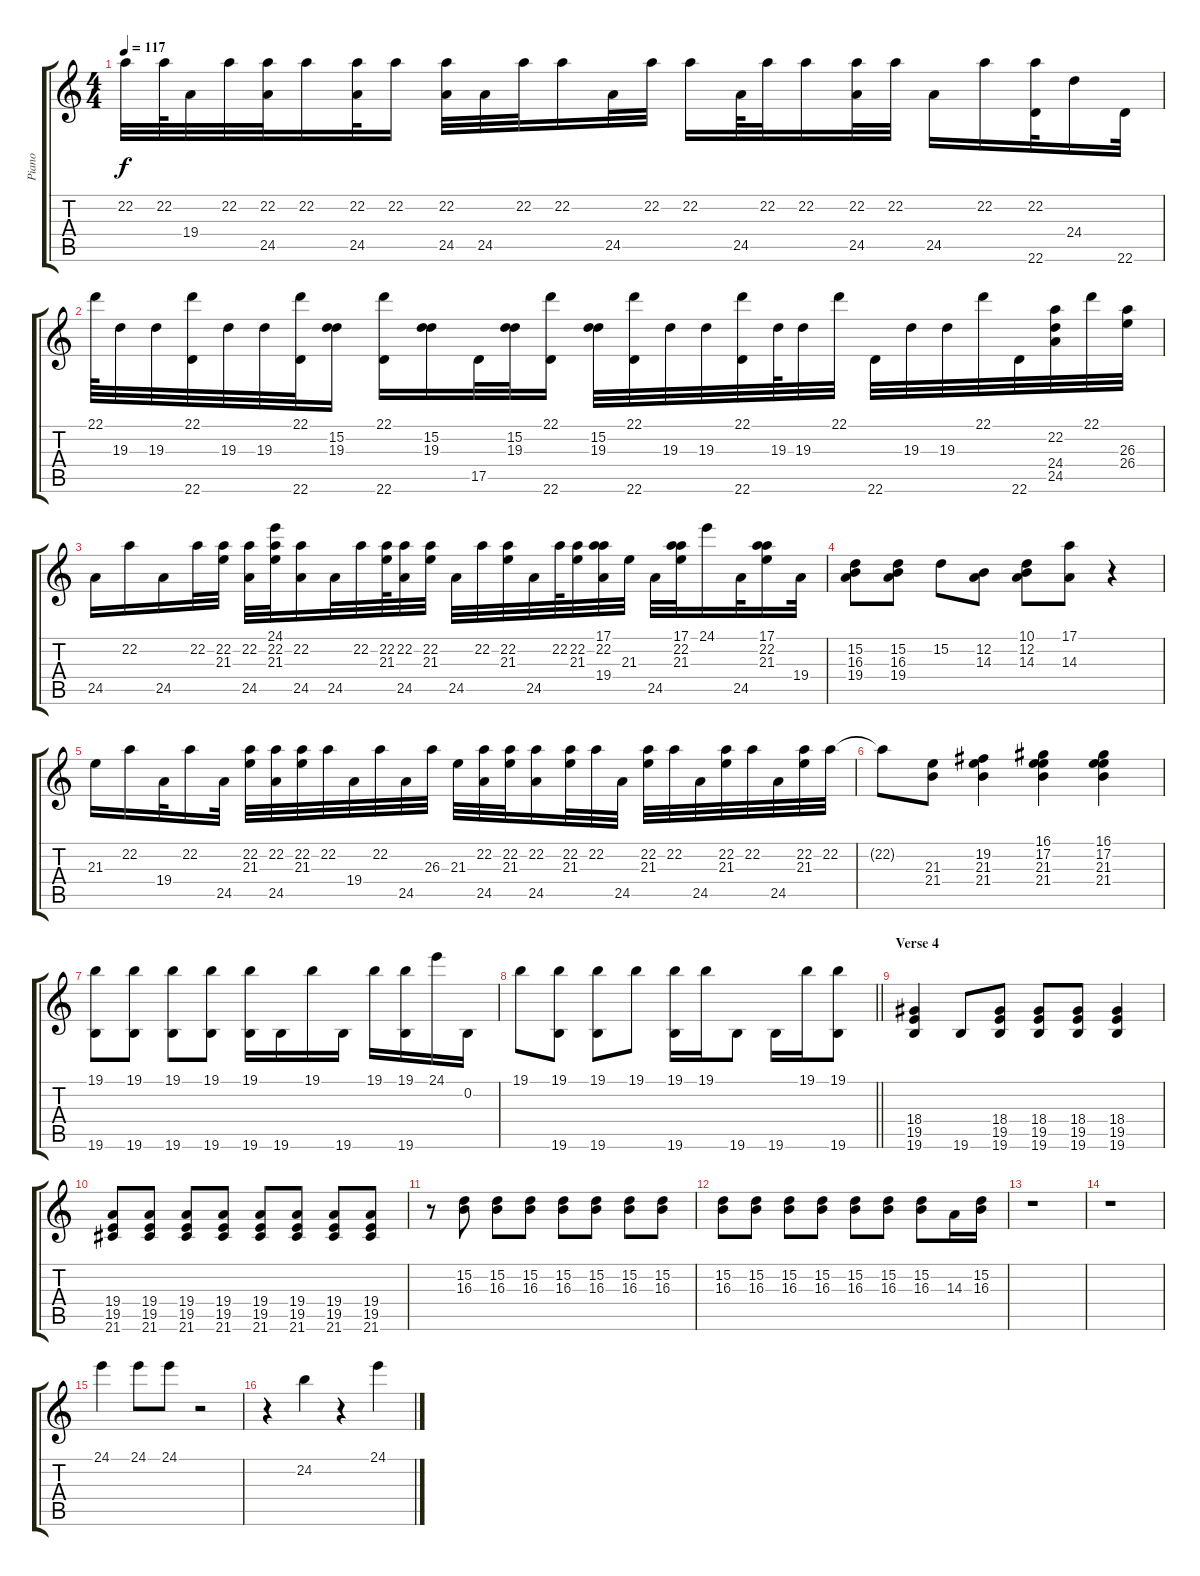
\track ("Piano" "Piano") {instrument acousticgrandpiano}
\staff {score tabs}
\tuning (E4 B3 G3 D3 A2 E2) {hide}
\ts (4 4)
\tempo 117
\clef g2
\ks c
22.2.32{dy f} 22.2.64 19.4.32 22.2.32 (22.2 24.5).32 22.2.16 (22.2 24.5).32 22.2.16 (22.2 24.5).32 24.5.32 22.2.32 22.2.16 24.5.32 22.2.32 22.2.16 24.5.64 22.2.32 22.2.16 (22.2 24.5).32 22.2.32 24.5.16 22.2.16 (22.2 22.6).32 24.4.16 22.6.32 |
22.1.64 19.3.32 19.3.32 (22.1 22.6).32 19.3.32 19.3.32 (22.1 22.6).32 (15.2 19.3).16 (22.1 22.6).16 (15.2 19.3).16 17.5.32 (15.2 19.3).32 (22.1 22.6).16 (15.2 19.3).32 (22.1 22.6).32 19.3.32 19.3.32 (22.1 22.6).32 19.3.64 19.3.32 22.1.32 22.6.32 19.3.32 19.3.32 22.1.32 22.6.32 (22.2 24.4 24.5).32 22.1.32 (26.3 26.4).32 |
24.5.16 22.2.16 24.5.16 22.2.32 (22.2 21.3).32 (22.2 24.5).32 (24.1 22.2 21.3).32 (22.2 24.5).16 24.5.32 22.2.32 (22.2 21.3).64 (22.2 24.5).32 (22.2 21.3).32 24.5.32 22.2.32 (22.2 21.3).32 24.5.32 22.2.64 (22.2 21.3).32 (17.1 22.2 19.4).32 21.3.32 24.5.32 (17.1 22.2 21.3).32 24.1.16 24.5.32 (17.1 22.2 21.3).16 19.4.32 |
(15.2 16.3 19.4).8 (15.2 16.3 19.4).8 15.2.8 (12.2 14.3).8 (10.1 12.2 14.3).8 (17.1 14.3).8 r.4 |
21.3.16 22.2.16 19.4.32 22.2.16 24.5.32 (22.2 21.3).32 (22.2 24.5).32 (22.2 21.3).32 22.2.32 19.4.32 22.2.32 24.5.32 26.3.32 21.3.32 (22.2 24.5).32 (22.2 21.3).32 (22.2 24.5).16 (22.2 21.3).32 22.2.32 24.5.32 (22.2 21.3).32 22.2.32 24.5.32 (22.2 21.3).32 22.2.32 24.5.32 (22.2 21.3).32 22.2.32 |
22.2{t}.8 (21.3 21.4).8 (19.2 21.3 21.4).4 (16.1 17.2 21.3 21.4).4 (16.1 17.2 21.3 21.4).4 |
(19.1 19.6).8 (19.1 19.6).8 (19.1 19.6).8 (19.1 19.6).8 (19.1 19.6).16 19.6.16 19.1.16 19.6.16 19.1.16 (19.1 19.6).16 24.1.16 0.2.16 |
\barLineRight lightlight
19.1.8 (19.1 19.6).8 (19.1 19.6).8 19.1.8 (19.1 19.6).16 19.1.16 19.6.8 19.6.16 19.1.16 (19.1 19.6).8 |
\section ("" "Verse 4")
(18.4 19.5 19.6).4 19.6.8 (18.4 19.5 19.6).8 (18.4 19.5 19.6).8 (18.4 19.5 19.6).8 (18.4 19.5 19.6).4 |
(19.4 19.5 21.6).8 (19.4 19.5 21.6).8 (19.4 19.5 21.6).8 (19.4 19.5 21.6).8 (19.4 19.5 21.6).8 (19.4 19.5 21.6).8 (19.4 19.5 21.6).8 (19.4 19.5 21.6).8 |
r.8 (15.2 16.3).8 (15.2 16.3).8 (15.2 16.3).8 (15.2 16.3).8 (15.2 16.3).8 (15.2 16.3).8 (15.2 16.3).8 |
(15.2 16.3).8 (15.2 16.3).8 (15.2 16.3).8 (15.2 16.3).8 (15.2 16.3).8 (15.2 16.3).8 (15.2 16.3).8 14.3.16 (15.2 16.3).16 |
r.1 |
r.1 |
24.1.4 24.1.8 24.1.8 r.2 |
r.4 24.2.4 r.4 24.1.4
